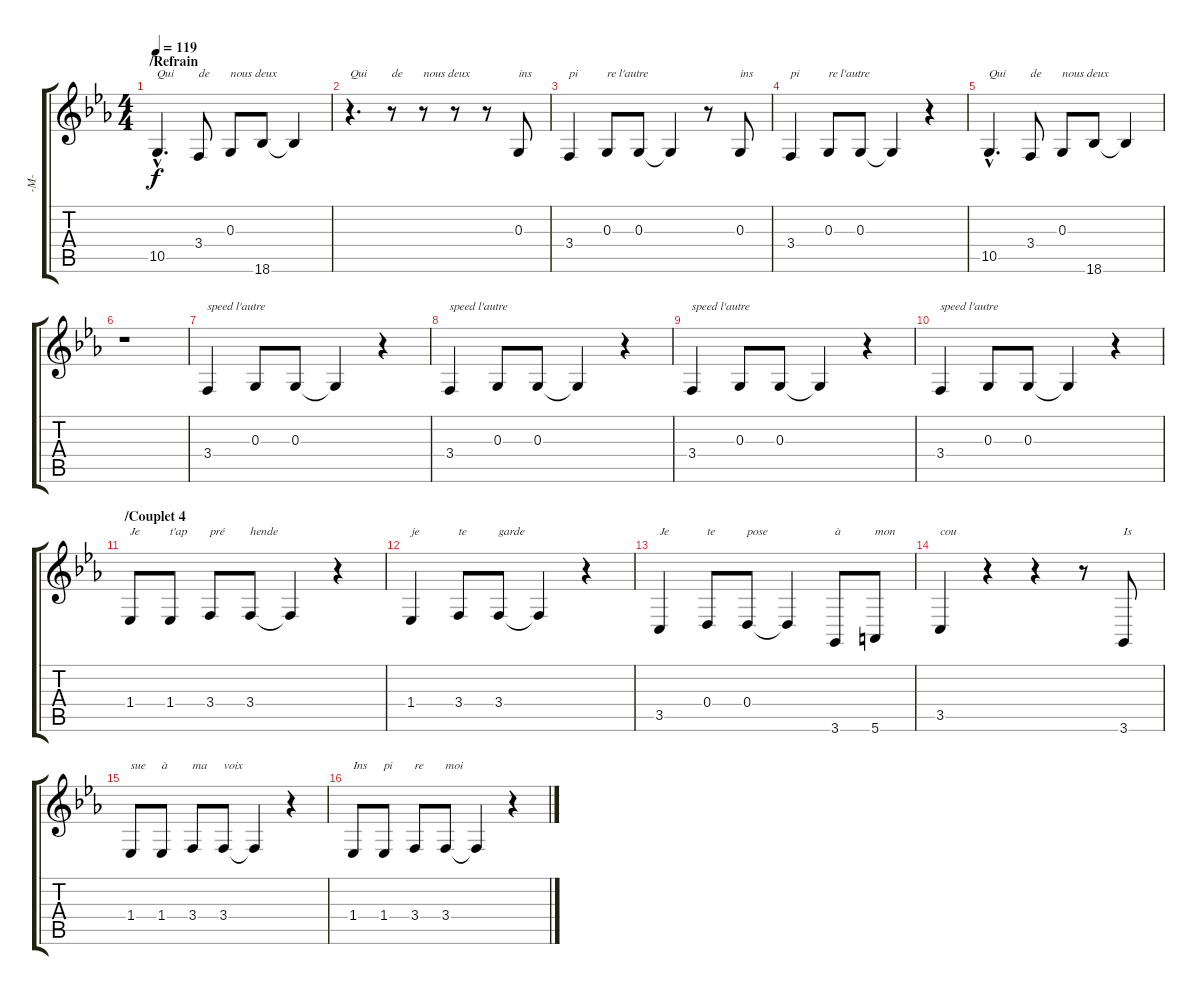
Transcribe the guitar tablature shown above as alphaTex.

\track ("-M-" "-M-") {instrument harmonica}
\staff {score tabs}
\tuning (E4 B3 G3 D3 A2 E2) {hide}
\ts (4 4)
\section ("" "/Refrain")
\tempo 119
\clef g2
\ks cminor
10.5{hac}.4{d txt "Qui" dy f} 3.4.8{txt "de"} 0.3.8{txt "nous deux"} 18.6.8 18.6{t}.4 |
r.4{d txt "Qui"} r.8{txt "de"} r.8{txt "nous deux"} r.8 r.8 0.3.8{txt "ins"} |
3.4.4{txt "pi"} 0.3.8{txt "re l'autre"} 0.3.8 0.3{t}.4 r.8 0.3.8{txt "ins"} |
3.4.4{txt "pi"} 0.3.8{txt "re l'autre"} 0.3.8 0.3{t}.4 r.4 |
10.5{hac}.4{d txt "Qui"} 3.4.8{txt "de"} 0.3.8{txt "nous deux"} 18.6.8 18.6{t}.4 |
r.1 |
3.4.4{txt "speed l'autre"} 0.3.8 0.3.8 0.3{t}.4 r.4 |
3.4.4{txt "speed l'autre"} 0.3.8 0.3.8 0.3{t}.4 r.4 |
3.4.4{txt "speed l'autre"} 0.3.8 0.3.8 0.3{t}.4 r.4 |
3.4.4{txt "speed l'autre"} 0.3.8 0.3.8 0.3{t}.4 r.4 |
\section ("" "/Couplet 4")
1.4.8{txt "Je"} 1.4.8{txt "t'ap"} 3.4.8{txt "pré"} 3.4.8{txt "hende"} 3.4{t}.4 r.4 |
1.4.4{txt "je"} 3.4.8{txt "te"} 3.4.8{txt "garde"} 3.4{t}.4 r.4 |
3.5.4{txt "Je"} 0.4.8{txt "te"} 0.4.8{txt "pose"} 0.4{t}.4 3.6.8{txt "à"} 5.6.8{txt "mon"} |
3.5.4{txt "cou"} r.4 r.4 r.8 3.6.8{txt "Is"} |
1.4.8{txt "sue"} 1.4.8{txt "à"} 3.4.8{txt "ma"} 3.4.8{txt "voix"} 3.4{t}.4 r.4 |
1.4.8{txt "Ins"} 1.4.8{txt "pi"} 3.4.8{txt "re"} 3.4.8{txt "moi"} 3.4{t}.4 r.4
